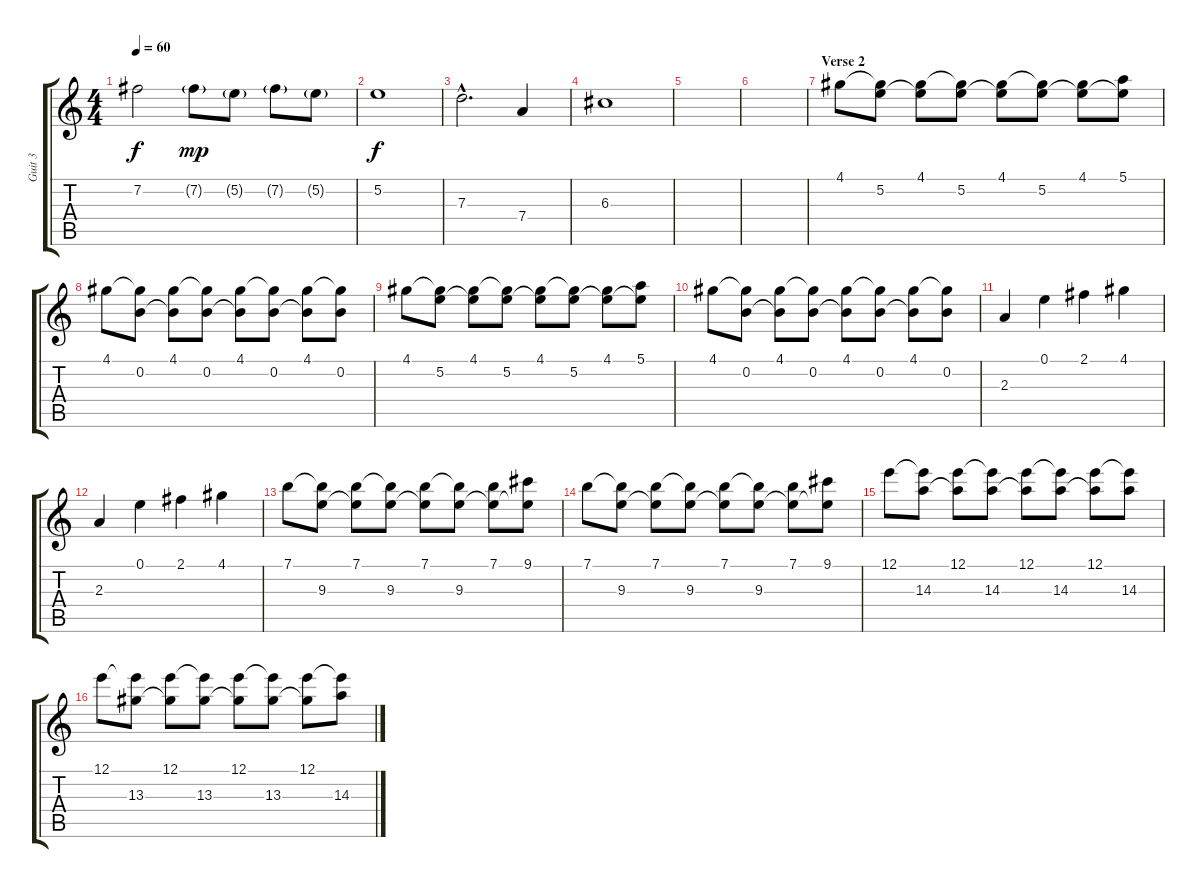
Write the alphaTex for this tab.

\track ("Guit 3" "Guit 3") {instrument electricguitarjazz}
\staff {score tabs}
\tuning (E4 B3 G3 D3 A2 E2) {hide}
\ts (4 4)
\tempo 60
\clef g2
\ks c
7.2.2{dy f} 7.2{g}.8{dy mp} 5.2{g}.8 7.2{g}.8 5.2{g}.8 |
5.2.1{dy f} |
7.3{hac}.2{d} 7.4.4 |
6.3.1 |
|
|
\section ("" "Verse 2")
4.1.8 (4.1{t} 5.2).8 (4.1 5.2{t}).8 (4.1{t} 5.2).8 (4.1 5.2{t}).8 (4.1{t} 5.2).8 (4.1 5.2{t}).8 (5.1 5.2{t}).8 |
4.1.8 (4.1{t} 0.2).8 (4.1 0.2{t}).8 (4.1{t} 0.2).8 (4.1 0.2{t}).8 (4.1{t} 0.2).8 (4.1 0.2{t}).8 (4.1{t} 0.2).8 |
4.1.8 (4.1{t} 5.2).8 (4.1 5.2{t}).8 (4.1{t} 5.2).8 (4.1 5.2{t}).8 (4.1{t} 5.2).8 (4.1 5.2{t}).8 (5.1 5.2{t}).8 |
4.1.8 (4.1{t} 0.2).8 (4.1 0.2{t}).8 (4.1{t} 0.2).8 (4.1 0.2{t}).8 (4.1{t} 0.2).8 (4.1 0.2{t}).8 (4.1{t} 0.2).8 |
2.3.4 0.1.4 2.1.4 4.1.4 |
2.3.4 0.1.4 2.1.4 4.1.4 |
7.1.8 (7.1{t} 9.3).8 (7.1 9.3{t}).8 (7.1{t} 9.3).8 (7.1 9.3{t}).8 (7.1{t} 9.3).8 (7.1 9.3{t}).8 (9.1 9.3{t}).8 |
7.1.8 (7.1{t} 9.3).8 (7.1 9.3{t}).8 (7.1{t} 9.3).8 (7.1 9.3{t}).8 (7.1{t} 9.3).8 (7.1 9.3{t}).8 (9.1 9.3{t}).8 |
12.1.8 (12.1{t} 14.3).8 (12.1 14.3{t}).8 (12.1{t} 14.3).8 (12.1 14.3{t}).8 (12.1{t} 14.3).8 (12.1 14.3{t}).8 (12.1{t} 14.3).8 |
12.1.8 (12.1{t} 13.3).8 (12.1 13.3{t}).8 (12.1{t} 13.3).8 (12.1 13.3{t}).8 (12.1{t} 13.3).8 (12.1 13.3{t}).8 (12.1{t} 14.3).8
